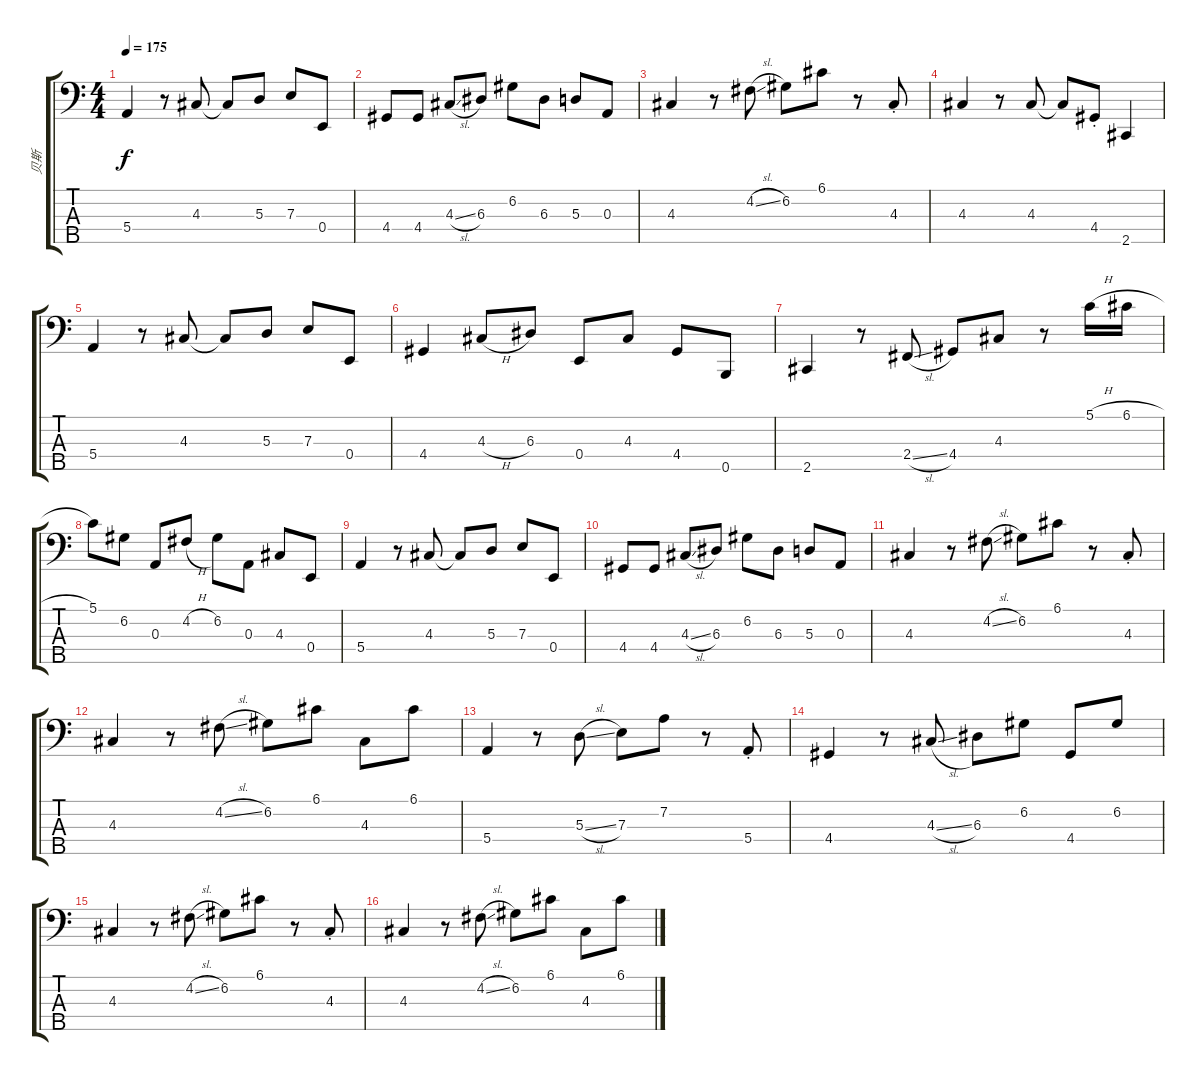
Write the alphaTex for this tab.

\track ("贝斯" "贝斯") {instrument electricbasspick}
\staff {score tabs}
\tuning (G2 D2 A1 E1 B0) {hide}
\ts (4 4)
\tempo 175
\clef f4
\ks c
5.4.4{dy f} r.8 4.3.8 4.3{t}.8 5.3.8 7.3.8 0.4.8 |
4.4.8 4.4.8 4.3{sl}.8 6.3.8 6.2.8 6.3.8 5.3.8 0.3.8 |
4.3.4 r.8 4.2{sl}.8 6.2.8 6.1.8 r.8 4.3{st}.8 |
4.3.4 r.8 4.3.8 4.3{t}.8 4.4{st}.8 2.5.4 |
5.4.4 r.8 4.3.8 4.3{t}.8 5.3.8 7.3.8 0.4.8 |
4.4.4 4.3{h}.8 6.3.8 0.4.8 4.3.8 4.4.8 0.5.8 |
2.5.4 r.8 2.4{sl}.8 4.4.8 4.3.8 r.8 5.1{h}.16 6.1{h}.16 |
5.1.8 6.2.8 0.3.8 4.2{h}.8 6.2.8 0.3.8 4.3.8 0.4.8 |
5.4.4 r.8 4.3.8 4.3{t}.8 5.3.8 7.3.8 0.4.8 |
4.4.8 4.4.8 4.3{sl}.8 6.3.8 6.2.8 6.3.8 5.3.8 0.3.8 |
4.3.4 r.8 4.2{sl}.8 6.2.8 6.1.8 r.8 4.3{st}.8 |
4.3.4 r.8 4.2{sl}.8 6.2.8 6.1.8 4.3.8 6.1.8 |
5.4.4 r.8 5.3{sl}.8 7.3.8 7.2.8 r.8 5.4{st}.8 |
4.4.4 r.8 4.3{sl}.8 6.3.8 6.2.8 4.4.8 6.2.8 |
4.3.4 r.8 4.2{sl}.8 6.2.8 6.1.8 r.8 4.3{st}.8 |
4.3.4 r.8 4.2{sl}.8 6.2.8 6.1.8 4.3.8 6.1.8
